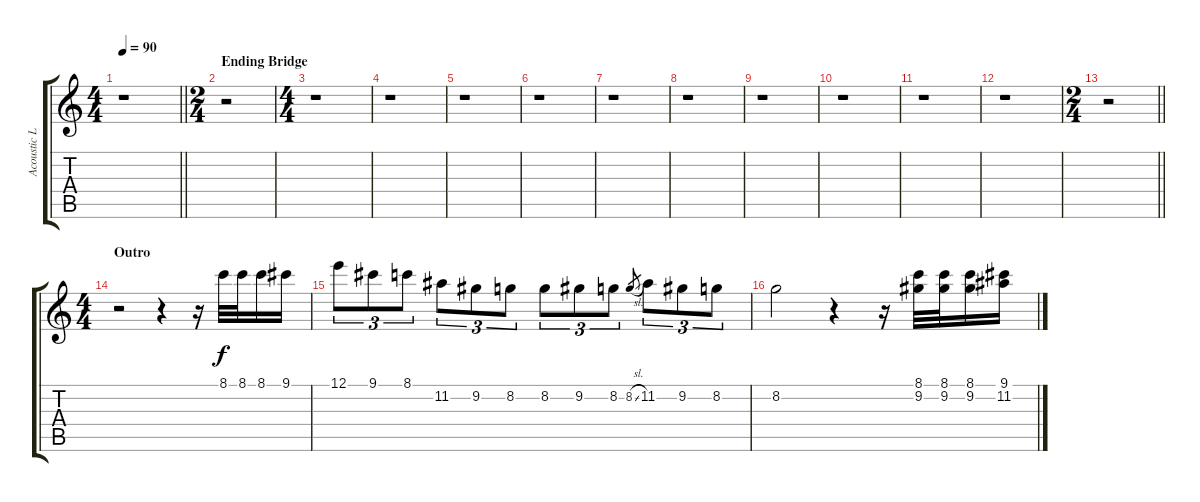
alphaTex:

\track ("Acoustic Lead" "Acoustic L") {instrument acousticguitarnylon}
\staff {score tabs}
\tuning (E4 B3 G3 D3 A2 E2) {hide}
\ts (4 4)
\tempo 90
\clef g2
\barLineRight lightlight
\ks c
r.1{dy f} |
\ts (2 4)
\section ("" "Ending Bridge")
r.2 |
\ts (4 4)
r.1 |
r.1 |
r.1 |
r.1 |
r.1 |
r.1 |
r.1 |
r.1 |
r.1 |
r.1 |
\ts (2 4)
\barLineRight lightlight
r.2 |
\ts (4 4)
\section ("" "Outro")
r.2 r.4 r.16 8.1.32 8.1.32 8.1.16 9.1.16 |
12.1.8{tu (3 2)} 9.1.8{tu (3 2)} 8.1.8{tu (3 2)} 11.2.8{tu (3 2)} 9.2.8{tu (3 2)} 8.2.8{tu (3 2)} 8.2.8{tu (3 2)} 9.2.8{tu (3 2)} 8.2.8{tu (3 2)} 8.2{sl}.8{gr} 11.2.8{tu (3 2)} 9.2.8{tu (3 2)} 8.2.8{tu (3 2)} |
8.2.2 r.4 r.16 (8.1 9.2).32 (8.1 9.2).32 (8.1 9.2).16 (9.1 11.2).16
